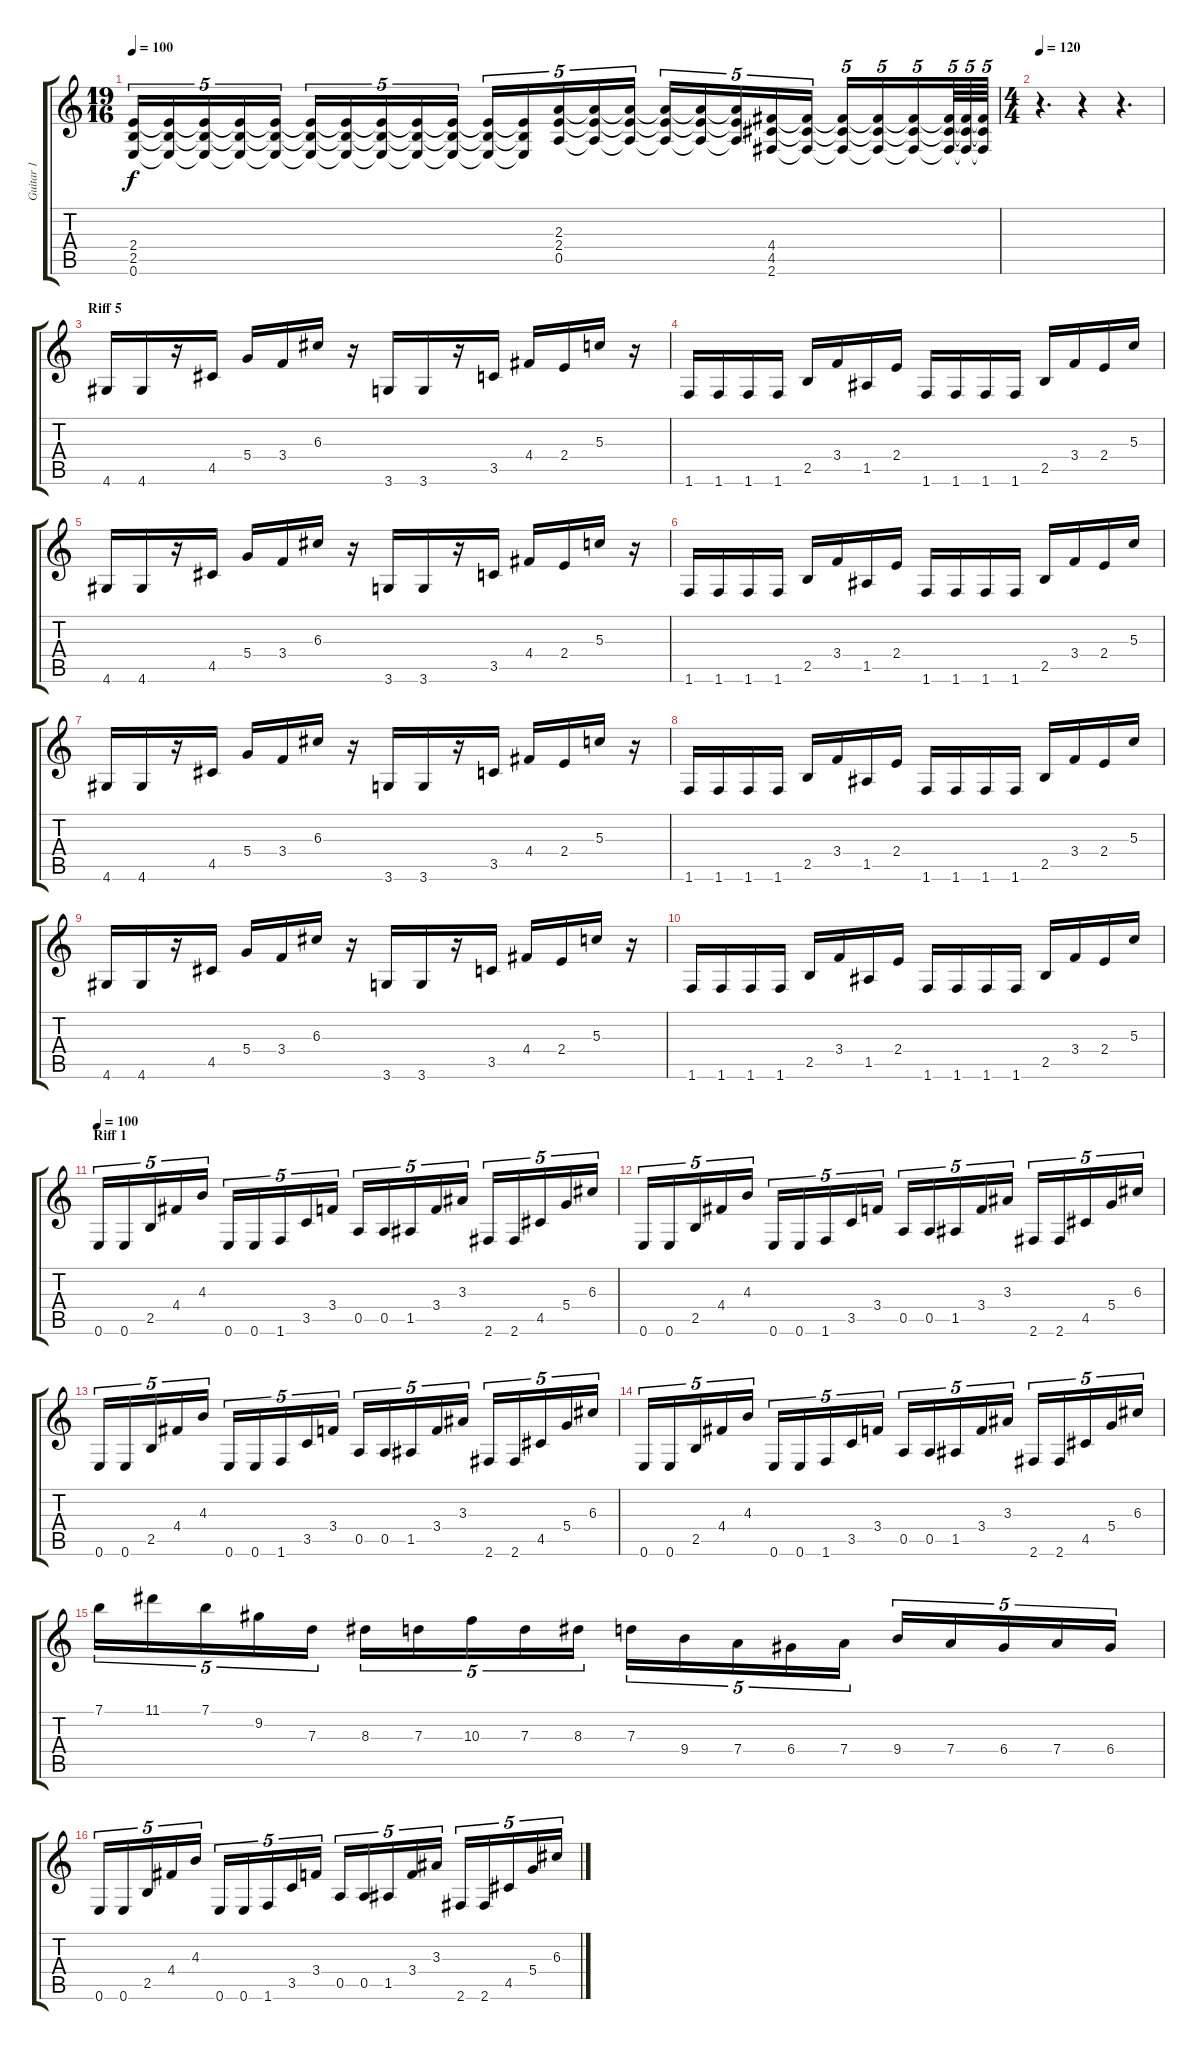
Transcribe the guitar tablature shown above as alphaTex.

\track ("Guitar 1" "Guitar 1") {instrument distortionguitar}
\staff {score tabs}
\tuning (E4 B3 G3 D3 A2 E2) {hide}
\ts (19 16)
\tempo 100
\clef g2
\ks c
(2.4 2.5 0.6).16{tu (5 4) dy f} (2.4{t} 2.5{t} 0.6{t}).16{tu (5 4)} (2.4{t} 2.5{t} 0.6{t}).16{tu (5 4)} (2.4{t} 2.5{t} 0.6{t}).16{tu (5 4)} (2.4{t} 2.5{t} 0.6{t}).16{tu (5 4)} (2.4{t} 2.5{t} 0.6{t}).16{tu (5 4)} (2.4{t} 2.5{t} 0.6{t}).16{tu (5 4)} (2.4{t} 2.5{t} 0.6{t}).16{tu (5 4)} (2.4{t} 2.5{t} 0.6{t}).16{tu (5 4)} (2.4{t} 2.5{t} 0.6{t}).16{tu (5 4)} (2.4{t} 2.5{t} 0.6{t}).16{tu (5 4)} (2.4{t} 2.5{t} 0.6{t}).16{tu (5 4)} (2.3 2.4 0.5).16{tu (5 4)} (2.3{t} 2.4{t} 0.5{t}).16{tu (5 4)} (2.3{t} 2.4{t} 0.5{t}).16{tu (5 4)} (2.3{t} 2.4{t} 0.5{t}).16{tu (5 4)} (2.3{t} 2.4{t} 0.5{t}).16{tu (5 4)} (2.3{t} 2.4{t} 0.5{t}).16{tu (5 4)} (4.4 4.5 2.6).16{tu (5 4)} (4.4{t} 4.5{t} 2.6{t}).16{tu (5 4)} (4.4{t} 4.5{t} 2.6{t}).16{tu (5 4)} (4.4{t} 4.5{t} 2.6{t}).16{tu (5 4)} (4.4{t} 4.5{t} 2.6{t}).16{tu (5 4)} (4.4{t} 4.5{t} 2.6{t}).64{tu (5 4)} (4.4{t} 4.5{t} 2.6{t}).64{tu (5 4)} (4.4{t} 4.5{t} 2.6{t}).64{tu (5 4)} |
\ts (4 4)
\tempo 120
r.4{d} r.4 r.4{d} |
\section ("" "Riff 5")
4.6.16 4.6.16 r.16 4.5.16 5.4.16 3.4.16 6.3.16 r.16 3.6.16 3.6.16 r.16 3.5.16 4.4.16 2.4.16 5.3.16 r.16 |
1.6.16 1.6.16 1.6.16 1.6.16 2.5.16 3.4.16 1.5.16 2.4.16 1.6.16 1.6.16 1.6.16 1.6.16 2.5.16 3.4.16 2.4.16 5.3.16 |
4.6.16 4.6.16 r.16 4.5.16 5.4.16 3.4.16 6.3.16 r.16 3.6.16 3.6.16 r.16 3.5.16 4.4.16 2.4.16 5.3.16 r.16 |
1.6.16 1.6.16 1.6.16 1.6.16 2.5.16 3.4.16 1.5.16 2.4.16 1.6.16 1.6.16 1.6.16 1.6.16 2.5.16 3.4.16 2.4.16 5.3.16 |
4.6.16 4.6.16 r.16 4.5.16 5.4.16 3.4.16 6.3.16 r.16 3.6.16 3.6.16 r.16 3.5.16 4.4.16 2.4.16 5.3.16 r.16 |
1.6.16 1.6.16 1.6.16 1.6.16 2.5.16 3.4.16 1.5.16 2.4.16 1.6.16 1.6.16 1.6.16 1.6.16 2.5.16 3.4.16 2.4.16 5.3.16 |
4.6.16 4.6.16 r.16 4.5.16 5.4.16 3.4.16 6.3.16 r.16 3.6.16 3.6.16 r.16 3.5.16 4.4.16 2.4.16 5.3.16 r.16 |
1.6.16 1.6.16 1.6.16 1.6.16 2.5.16 3.4.16 1.5.16 2.4.16 1.6.16 1.6.16 1.6.16 1.6.16 2.5.16 3.4.16 2.4.16 5.3.16 |
\section ("" "Riff 1")
\tempo 100
0.6.16{tu (5 4)} 0.6.16{tu (5 4)} 2.5.16{tu (5 4)} 4.4.16{tu (5 4)} 4.3.16{tu (5 4)} 0.6.16{tu (5 4)} 0.6.16{tu (5 4)} 1.6.16{tu (5 4)} 3.5.16{tu (5 4)} 3.4.16{tu (5 4)} 0.5.16{tu (5 4)} 0.5.16{tu (5 4)} 1.5.16{tu (5 4)} 3.4.16{tu (5 4)} 3.3.16{tu (5 4)} 2.6.16{tu (5 4)} 2.6.16{tu (5 4)} 4.5.16{tu (5 4)} 5.4.16{tu (5 4)} 6.3.16{tu (5 4)} |
0.6.16{tu (5 4)} 0.6.16{tu (5 4)} 2.5.16{tu (5 4)} 4.4.16{tu (5 4)} 4.3.16{tu (5 4)} 0.6.16{tu (5 4)} 0.6.16{tu (5 4)} 1.6.16{tu (5 4)} 3.5.16{tu (5 4)} 3.4.16{tu (5 4)} 0.5.16{tu (5 4)} 0.5.16{tu (5 4)} 1.5.16{tu (5 4)} 3.4.16{tu (5 4)} 3.3.16{tu (5 4)} 2.6.16{tu (5 4)} 2.6.16{tu (5 4)} 4.5.16{tu (5 4)} 5.4.16{tu (5 4)} 6.3.16{tu (5 4)} |
0.6.16{tu (5 4)} 0.6.16{tu (5 4)} 2.5.16{tu (5 4)} 4.4.16{tu (5 4)} 4.3.16{tu (5 4)} 0.6.16{tu (5 4)} 0.6.16{tu (5 4)} 1.6.16{tu (5 4)} 3.5.16{tu (5 4)} 3.4.16{tu (5 4)} 0.5.16{tu (5 4)} 0.5.16{tu (5 4)} 1.5.16{tu (5 4)} 3.4.16{tu (5 4)} 3.3.16{tu (5 4)} 2.6.16{tu (5 4)} 2.6.16{tu (5 4)} 4.5.16{tu (5 4)} 5.4.16{tu (5 4)} 6.3.16{tu (5 4)} |
0.6.16{tu (5 4)} 0.6.16{tu (5 4)} 2.5.16{tu (5 4)} 4.4.16{tu (5 4)} 4.3.16{tu (5 4)} 0.6.16{tu (5 4)} 0.6.16{tu (5 4)} 1.6.16{tu (5 4)} 3.5.16{tu (5 4)} 3.4.16{tu (5 4)} 0.5.16{tu (5 4)} 0.5.16{tu (5 4)} 1.5.16{tu (5 4)} 3.4.16{tu (5 4)} 3.3.16{tu (5 4)} 2.6.16{tu (5 4)} 2.6.16{tu (5 4)} 4.5.16{tu (5 4)} 5.4.16{tu (5 4)} 6.3.16{tu (5 4)} |
7.1.16{tu (5 4)} 11.1.16{tu (5 4)} 7.1.16{tu (5 4)} 9.2.16{tu (5 4)} 7.3.16{tu (5 4)} 8.3.16{tu (5 4)} 7.3.16{tu (5 4)} 10.3.16{tu (5 4)} 7.3.16{tu (5 4)} 8.3.16{tu (5 4)} 7.3.16{tu (5 4)} 9.4.16{tu (5 4)} 7.4.16{tu (5 4)} 6.4.16{tu (5 4)} 7.4.16{tu (5 4)} 9.4.16{tu (5 4)} 7.4.16{tu (5 4)} 6.4.16{tu (5 4)} 7.4.16{tu (5 4)} 6.4.16{tu (5 4)} |
0.6.16{tu (5 4)} 0.6.16{tu (5 4)} 2.5.16{tu (5 4)} 4.4.16{tu (5 4)} 4.3.16{tu (5 4)} 0.6.16{tu (5 4)} 0.6.16{tu (5 4)} 1.6.16{tu (5 4)} 3.5.16{tu (5 4)} 3.4.16{tu (5 4)} 0.5.16{tu (5 4)} 0.5.16{tu (5 4)} 1.5.16{tu (5 4)} 3.4.16{tu (5 4)} 3.3.16{tu (5 4)} 2.6.16{tu (5 4)} 2.6.16{tu (5 4)} 4.5.16{tu (5 4)} 5.4.16{tu (5 4)} 6.3.16{tu (5 4)}
